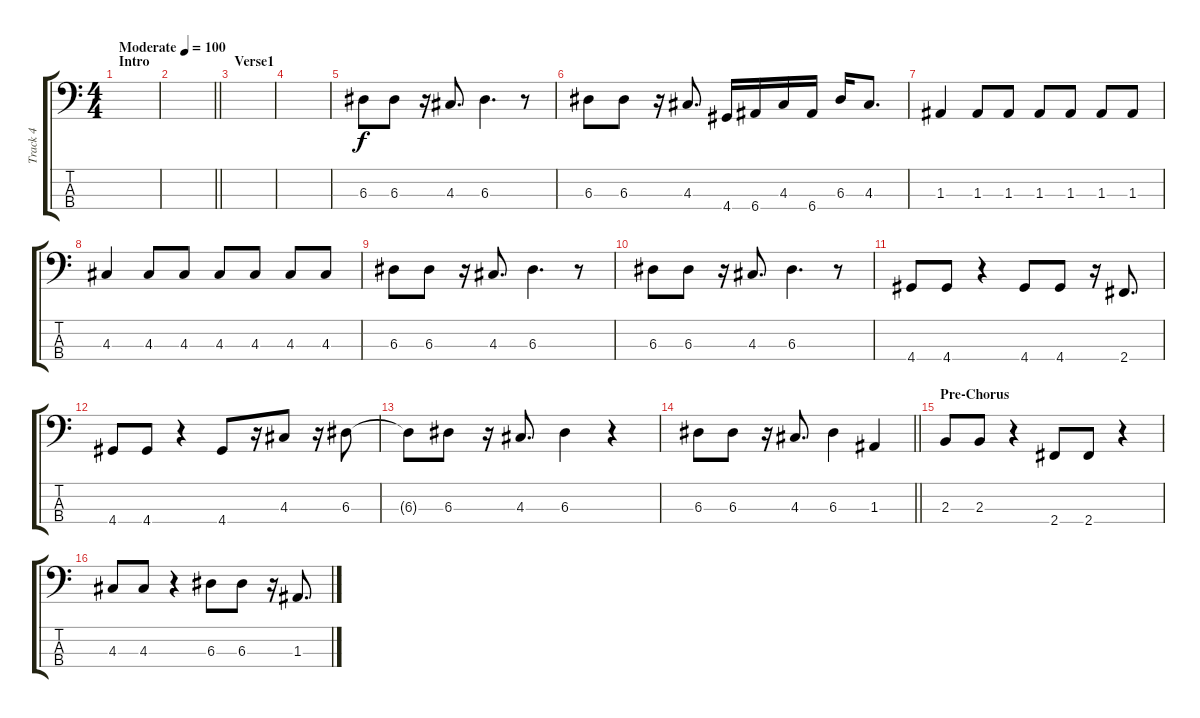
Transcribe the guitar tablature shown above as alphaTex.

\track ("Track 4" "Track 4") {instrument electricbassfinger}
\staff {score tabs}
\tuning (G2 D2 A1 E1) {hide}
\ts (4 4)
\section ("" "Intro")
\tempo (100 "Moderate")
\clef f4
\ks c
|
\barLineRight lightlight
|
\section ("" "Verse1")
|
|
6.3.8 6.3.8 r.16 4.3.8{d} 6.3.4{d} r.8 |
6.3.8 6.3.8 r.16 4.3.8{d} 4.4.16 6.4.16 4.3.16 6.4.16 6.3.16 4.3.8{d} |
1.3.4 1.3.8 1.3.8 1.3.8 1.3.8 1.3.8 1.3.8 |
4.3.4 4.3.8 4.3.8 4.3.8 4.3.8 4.3.8 4.3.8 |
6.3.8 6.3.8 r.16 4.3.8{d} 6.3.4{d} r.8 |
6.3.8 6.3.8 r.16 4.3.8{d} 6.3.4{d} r.8 |
4.4.8 4.4.8 r.4 4.4.8 4.4.8 r.16 2.4.8{d} |
4.4.8 4.4.8 r.4 4.4.8 r.16 4.3.8 r.16 6.3.8 |
6.3{t}.8 6.3.8 r.16 4.3.8{d} 6.3.4 r.4 |
\barLineRight lightlight
6.3.8 6.3.8 r.16 4.3.8{d} 6.3.4 1.3.4 |
\section ("" "Pre-Chorus")
2.3.8 2.3.8 r.4 2.4.8 2.4.8 r.4 |
4.3.8 4.3.8 r.4 6.3.8 6.3.8 r.16 1.3.8{d}
